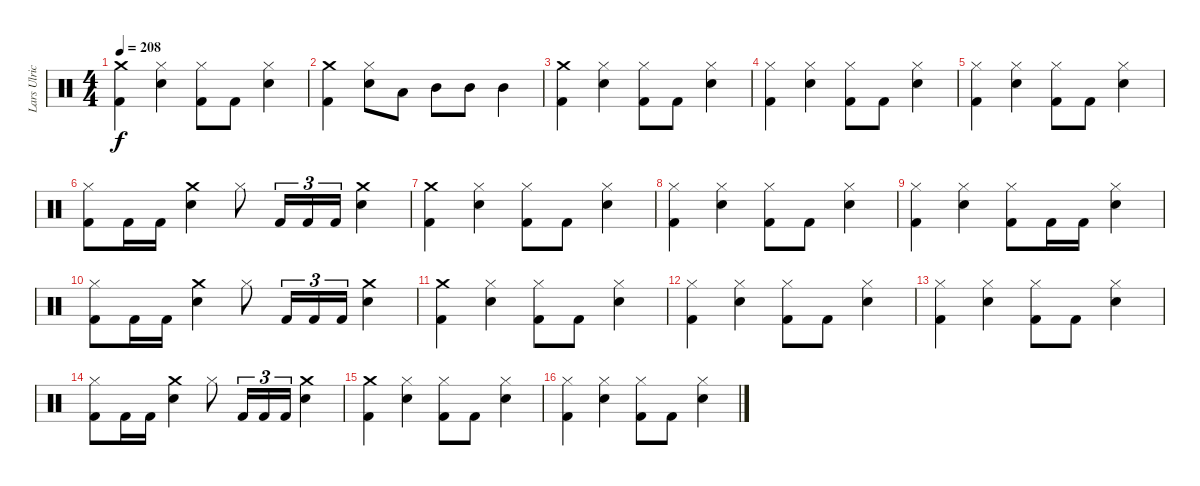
\track ("Lars Ulrich" "Lars Ulric") {instrument percussion}
\staff {score}
\articulation defaults
\ts (4 4)
\tempo 208
\clef neutral
\ks c
("Kick (hit) 2" "Crash medium (hit)").4{dy f} ("Snare (hit) 2" "Hi-Hat (closed)").4 ("Kick (hit) 2" "Hi-Hat (closed)").8 "Kick (hit) 2".8 ("Snare (hit) 2" "Hi-Hat (closed)").4 |
("Kick (hit) 2" "Crash medium (hit)").4 ("Snare (hit) 2" "Hi-Hat (closed)").8 "Low Tom (hit)".8 "Mid Tom (hit)".8 "Mid Tom (hit)".8 "Mid Tom (hit)".4 |
("Kick (hit) 2" "Crash medium (hit)").4 ("Snare (hit) 2" "Hi-Hat (closed)").4 ("Kick (hit) 2" "Hi-Hat (closed)").8 "Kick (hit) 2".8 ("Snare (hit) 2" "Hi-Hat (closed)").4 |
("Hi-Hat (closed)" "Kick (hit) 2").4 ("Snare (hit) 2" "Hi-Hat (closed)").4 ("Hi-Hat (closed)" "Kick (hit) 2").8 "Kick (hit) 2".8 ("Snare (hit) 2" "Hi-Hat (closed)").4 |
("Kick (hit) 2" "Hi-Hat (closed)").4 ("Snare (hit) 2" "Hi-Hat (closed)").4 ("Hi-Hat (closed)" "Kick (hit) 2").8 "Kick (hit) 2".8 ("Snare (hit) 2" "Hi-Hat (closed)").4 |
("Hi-Hat (closed)" "Kick (hit) 2").8 "Kick (hit) 2".16 "Kick (hit) 2".16 ("Snare (hit) 2" "Crash medium (hit)").4 "Hi-Hat (closed)".8 "Kick (hit) 2".16{tu (3 2)} "Kick (hit) 2".16{tu (3 2)} "Kick (hit) 2".16{tu (3 2)} ("Snare (hit) 2" "Crash medium (hit)").4 |
("Crash medium (hit)" "Kick (hit) 2").4 ("Snare (hit) 2" "Hi-Hat (closed)").4 ("Kick (hit) 2" "Hi-Hat (closed)").8 "Kick (hit) 2".8 ("Snare (hit) 2" "Hi-Hat (closed)").4 |
("Kick (hit) 2" "Hi-Hat (closed)").4 ("Snare (hit) 2" "Hi-Hat (closed)").4 ("Hi-Hat (closed)" "Kick (hit) 2").8 "Kick (hit) 2".8 ("Snare (hit) 2" "Hi-Hat (closed)").4 |
("Kick (hit) 2" "Hi-Hat (closed)").4 ("Snare (hit) 2" "Hi-Hat (closed)").4 ("Hi-Hat (closed)" "Kick (hit) 2").8 "Kick (hit) 2".16 "Kick (hit) 2".16 ("Snare (hit) 2" "Hi-Hat (closed)").4 |
("Hi-Hat (closed)" "Kick (hit) 2").8 "Kick (hit) 2".16 "Kick (hit) 2".16 ("Snare (hit) 2" "Crash medium (hit)").4 "Hi-Hat (closed)".8 "Kick (hit) 2".16{tu (3 2)} "Kick (hit) 2".16{tu (3 2)} "Kick (hit) 2".16{tu (3 2)} ("Snare (hit) 2" "Crash medium (hit)").4 |
("Crash medium (hit)" "Kick (hit) 2").4 ("Snare (hit) 2" "Hi-Hat (closed)").4 ("Kick (hit) 2" "Hi-Hat (closed)").8 "Kick (hit) 2".8 ("Snare (hit) 2" "Hi-Hat (closed)").4 |
("Kick (hit) 2" "Hi-Hat (closed)").4 ("Snare (hit) 2" "Hi-Hat (closed)").4 ("Hi-Hat (closed)" "Kick (hit) 2").8 "Kick (hit) 2".8 ("Snare (hit) 2" "Hi-Hat (closed)").4 |
("Kick (hit) 2" "Hi-Hat (closed)").4 ("Snare (hit) 2" "Hi-Hat (closed)").4 ("Hi-Hat (closed)" "Kick (hit) 2").8 "Kick (hit) 2".8 ("Snare (hit) 2" "Hi-Hat (closed)").4 |
("Hi-Hat (closed)" "Kick (hit) 2").8 "Kick (hit) 2".16 "Kick (hit) 2".16 ("Snare (hit) 2" "Crash medium (hit)").4 "Hi-Hat (closed)".8 "Kick (hit) 2".16{tu (3 2)} "Kick (hit) 2".16{tu (3 2)} "Kick (hit) 2".16{tu (3 2)} ("Snare (hit) 2" "Crash medium (hit)").4 |
("Crash medium (hit)" "Kick (hit) 2").4 ("Snare (hit) 2" "Hi-Hat (closed)").4 ("Kick (hit) 2" "Hi-Hat (closed)").8 "Kick (hit) 2".8 ("Snare (hit) 2" "Hi-Hat (closed)").4 |
("Kick (hit) 2" "Hi-Hat (closed)").4 ("Snare (hit) 2" "Hi-Hat (closed)").4 ("Hi-Hat (closed)" "Kick (hit) 2").8 "Kick (hit) 2".8 ("Snare (hit) 2" "Hi-Hat (closed)").4
